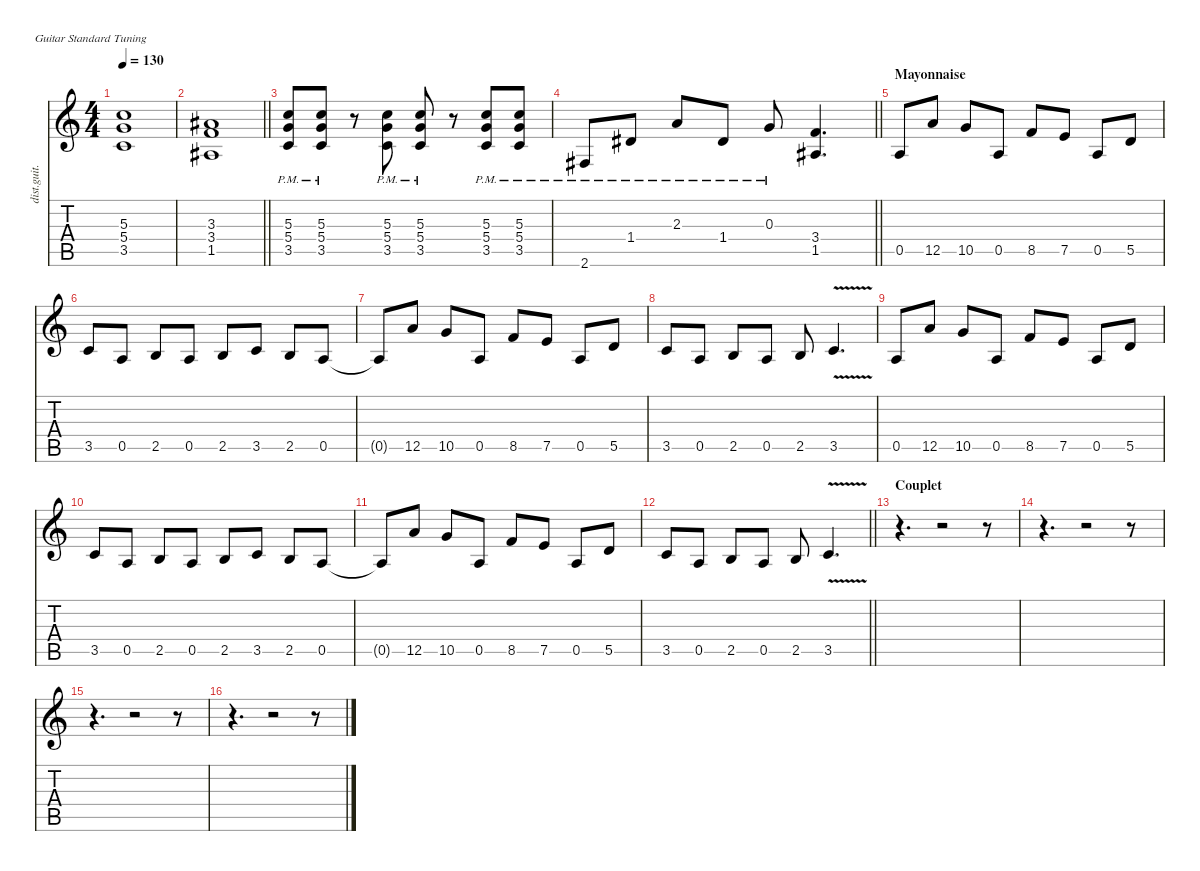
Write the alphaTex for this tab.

\defaultSystemsLayout 4
\hideDynamics
\bracketExtendMode nobrackets
\track ("Hichem" "dist.guit.") {solo instrument distortionguitar}
\staff {score tabs}
\tuning (E4 B3 G3 D3 A2 E2)
\ts (4 4)
\tempo 130
\clef g2
\ks c
(5.3 5.4 3.5).1{dy f beam Up} |
\barLineRight lightlight
(3.3{acc #} 3.4 1.5{acc #}).1{beam Up} |
(5.3{pm} 5.4{pm} 3.5{pm}).8{beam Up} (5.3{pm} 5.4{pm} 3.5{pm}).8{beam Up} r.8{beam Down} (5.3{pm} 5.4{pm} 3.5{pm}).8{beam Up} (5.3{pm} 5.4{pm} 3.5{pm}).8{beam Up} r.8{beam Down} (5.3{pm} 5.4{pm} 3.5{pm}).8{beam Up} (5.3{pm} 5.4{pm} 3.5{pm}).8{beam Up} |
\barLineRight lightlight
2.6{pm acc #}.8{beam Up} 1.4{pm acc #}.8{beam Up} 2.3{pm}.8{beam Up} 1.4{pm acc #}.8{beam Up} 0.3{pm}.8{beam Up} (3.4 1.5{acc #}).4{d beam Up} |
\section ("" "Mayonnaise")
0.5.8{beam Up} 12.5.8{beam Up} 10.5.8{beam Up} 0.5.8{beam Up} 8.5.8{beam Up} 7.5.8{beam Up} 0.5.8{beam Up} 5.5.8{beam Up} |
3.5.8{beam Up} 0.5.8{beam Up} 2.5.8{beam Up} 0.5.8{beam Up} 2.5.8{beam Up} 3.5.8{beam Up} 2.5.8{beam Up} 0.5.8{beam Up} |
0.5{t}.8{beam Up} 12.5.8{beam Up} 10.5.8{beam Up} 0.5.8{beam Up} 8.5.8{beam Up} 7.5.8{beam Up} 0.5.8{beam Up} 5.5.8{beam Up} |
3.5.8{beam Up} 0.5.8{beam Up} 2.5.8{beam Up} 0.5.8{beam Up} 2.5.8{beam Up} 3.5{v}.4{d beam Up} |
0.5.8{beam Up} 12.5.8{beam Up} 10.5.8{beam Up} 0.5.8{beam Up} 8.5.8{beam Up} 7.5.8{beam Up} 0.5.8{beam Up} 5.5.8{beam Up} |
3.5.8{beam Up} 0.5.8{beam Up} 2.5.8{beam Up} 0.5.8{beam Up} 2.5.8{beam Up} 3.5.8{beam Up} 2.5.8{beam Up} 0.5.8{beam Up} |
0.5{t}.8{beam Up} 12.5.8{beam Up} 10.5.8{beam Up} 0.5.8{beam Up} 8.5.8{beam Up} 7.5.8{beam Up} 0.5.8{beam Up} 5.5.8{beam Up} |
\barLineRight lightlight
3.5.8{beam Up} 0.5.8{beam Up} 2.5.8{beam Up} 0.5.8{beam Up} 2.5.8{beam Up} 3.5{v}.4{d beam Up} |
\section ("" "Couplet")
r.4{d beam Down} r.2{beam Down} r.8{beam Down} |
r.4{d beam Down} r.2{beam Down} r.8{beam Down} |
r.4{d beam Down} r.2{beam Down} r.8{beam Down} |
r.4{d beam Down} r.2{beam Down} r.8{beam Down}
